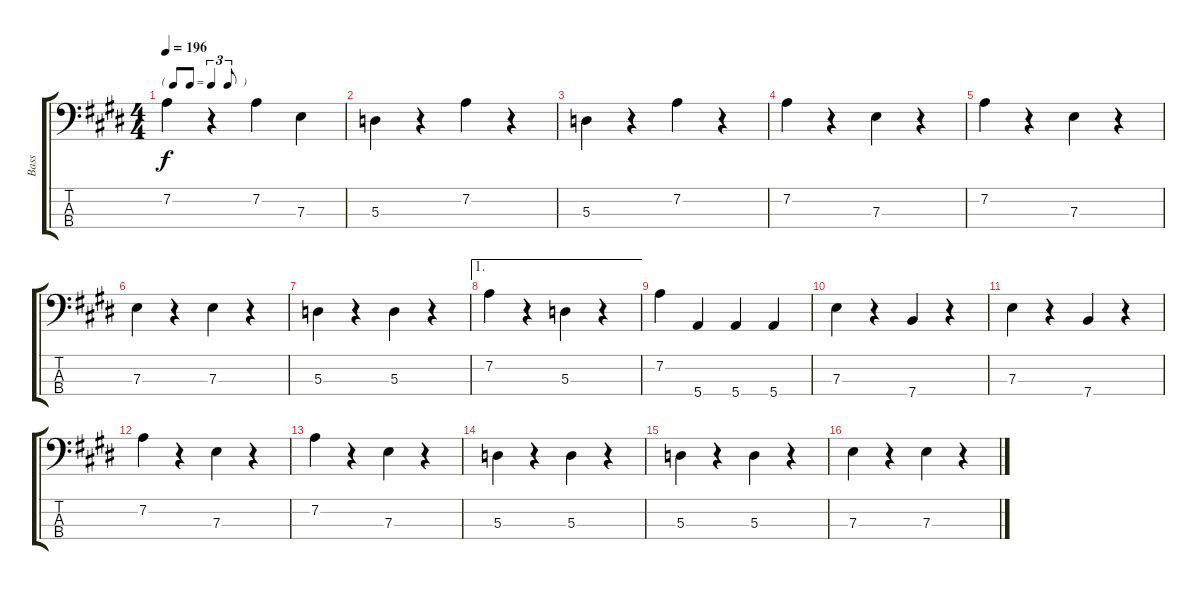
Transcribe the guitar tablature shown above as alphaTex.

\track ("Bass" "Bass") {instrument electricbassfinger}
\staff {score tabs}
\tuning (G2 D2 A1 E1) {hide}
\ts (4 4)
\tf triplet8th
\tempo 196
\clef f4
\ks e
7.2.4{dy f} r.4 7.2.4 7.3.4 |
5.3.4 r.4 7.2.4 r.4 |
5.3.4 r.4 7.2.4 r.4 |
7.2.4 r.4 7.3.4 r.4 |
7.2.4 r.4 7.3.4 r.4 |
7.3.4 r.4 7.3.4 r.4 |
5.3.4 r.4 5.3.4 r.4 |
\ae 1
7.2.4 r.4 5.3.4 r.4 |
7.2.4 5.4.4 5.4.4 5.4.4 |
7.3.4 r.4 7.4.4 r.4 |
7.3.4 r.4 7.4.4 r.4 |
7.2.4 r.4 7.3.4 r.4 |
7.2.4 r.4 7.3.4 r.4 |
5.3.4 r.4 5.3.4 r.4 |
5.3.4 r.4 5.3.4 r.4 |
7.3.4 r.4 7.3.4 r.4
